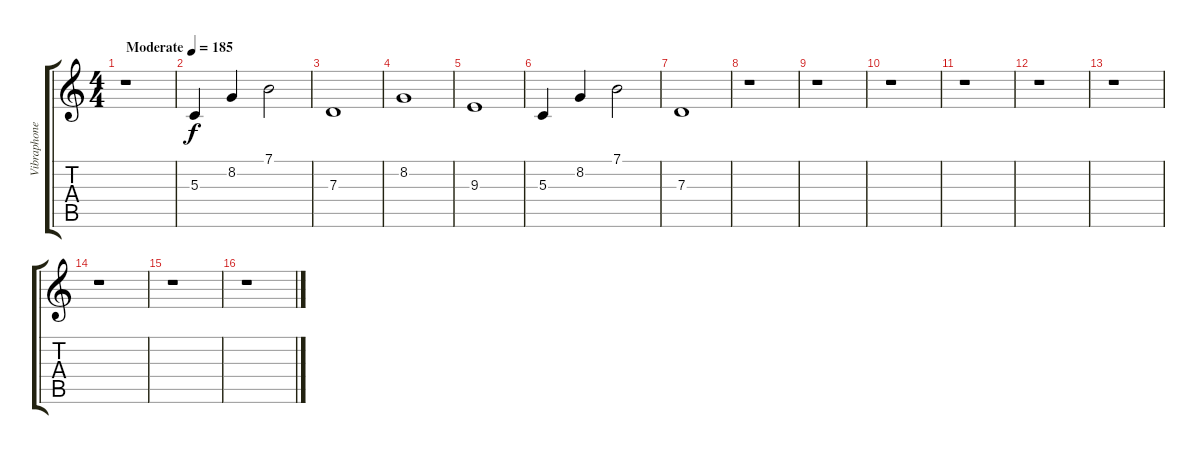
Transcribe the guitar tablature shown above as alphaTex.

\track ("Vibraphone 2" "Vibraphone") {instrument vibraphone}
\staff {score tabs}
\tuning (E4 B3 G3 D3 A2 E2) {hide}
\ts (4 4)
\tempo (185 "Moderate")
\clef g2
\ks c
r.1{dy f instrument vibraphone} |
5.3.4 8.2.4 7.1.2 |
7.3.1 |
8.2.1 |
9.3.1 |
5.3.4 8.2.4 7.1.2 |
7.3.1 |
r.1 |
r.1 |
r.1 |
r.1 |
r.1 |
r.1 |
r.1 |
r.1 |
r.1
